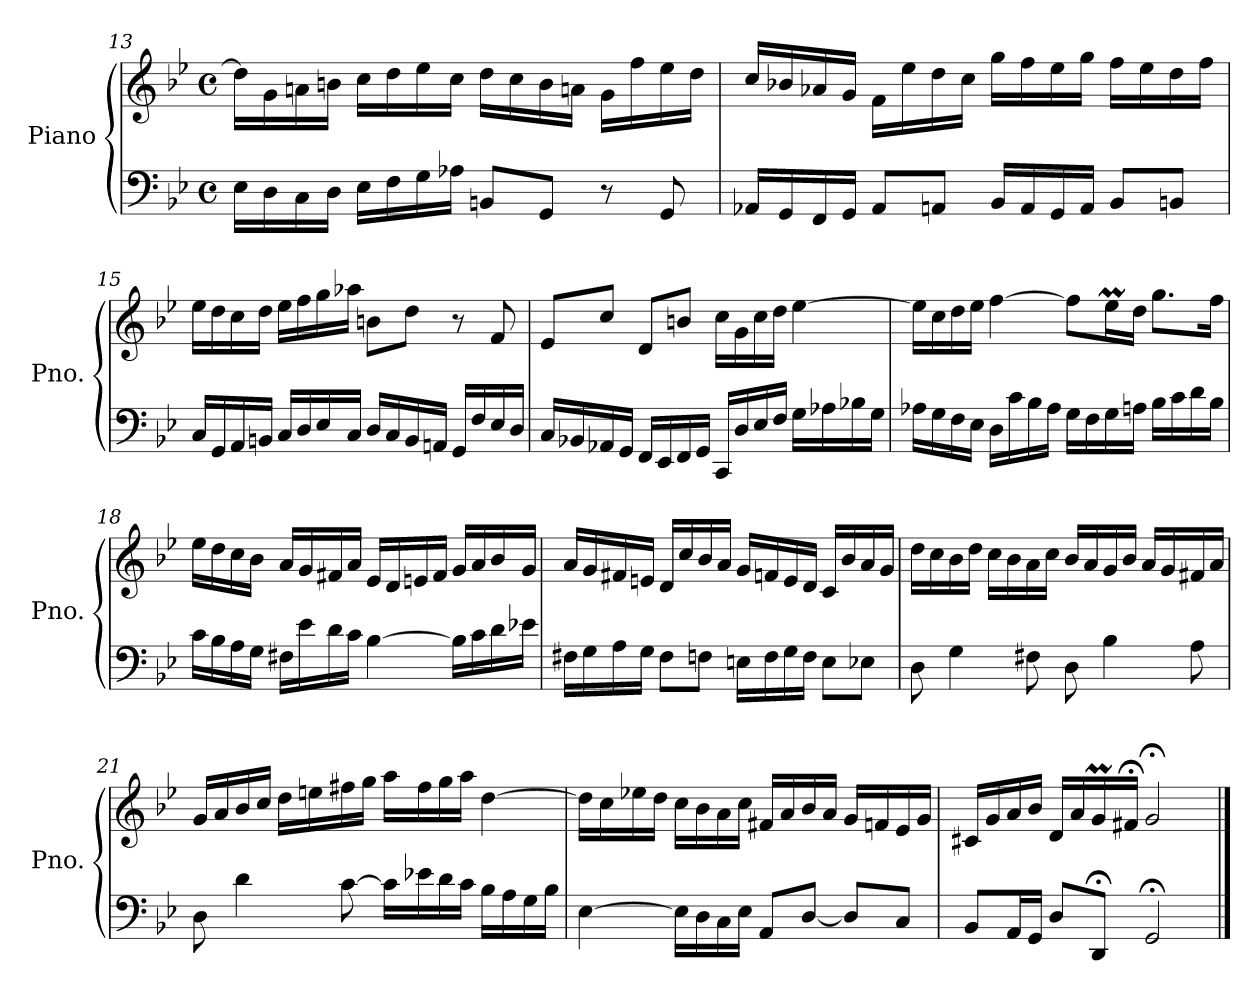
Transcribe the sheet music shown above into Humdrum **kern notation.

**kern	**kern
*part1	*part1
*staff2	*staff1
*I"Piano	*
*I'Pno.	*
!!LO:LB:g=z
*clefF4	*clefG2
*k[b-e-]	*k[b-e-]
*M4/4	*M4/4
*met(c)	*met(c)
=13	=13
16E-\LL	16dd\LL]
16D\	16g\
16C\	16an\
16D\JJ	16bn\JJ
16E-\LL	16cc\LL
16F\	16dd\
16G\	16ee-\
16A-X\JJ	16cc\JJ
8BBn/L	16dd\LL
.	16cc\
8GG/J	16b\
.	16an\JJ
8r	16g\LL
.	16ff\
8GG/	16ee-\
.	16dd\JJ
=14	=14
16AA-X/LL	16cc/LL
16GG/	16b-X/
16FF/	16a-X/
16GG/JJ	16g/JJ
8AA-/L	16f\LL
.	16ee-\
8AAn/J	16dd\
.	16cc\JJ
16BB-/LL	16gg\LL
16AA/	16ff\
16GG/	16ee-\
16AA/JJ	16gg\JJ
8BB-/L	16ff\LL
.	16ee-\
8BBn/J	16dd\
.	16ff\JJ
!!LO:LB:g=z
=15	=15
16C/LL	16ee-\LL
16GG/	16dd\
16AA/	16cc\
16BBn/JJ	16dd\JJ
16C/LL	16ee-\LL
16D/	16ff\
16E-/	16gg\
16C/JJ	16aa-X\JJ
16D/LL	8bn\L
16C/	.
16BB/	8dd\J
16AAn/JJ	.
16GG/LL	8r
16F/	.
16E-/	8f/
16D/JJ	.
=16	=16
16C/LL	8e-/L
16BB-X/	.
16AA-X/	8cc/J
16GG/JJ	.
16FF/LL	8d/L
16EE-/	.
16FF/	8bn/J
16GG/JJ	.
16CC/LL	16cc\LL
16D/	16g\
16E-/	16cc\
16F/JJ	16dd\JJ
16G\LL	[4ee-\
16A-X\	.
16B-X\	.
16G\JJ	.
!!LO:LB:g=z
=17	=17
16A-X\LL	16ee-\LL]
16G\	16cc\
16F\	16dd\
16E-\JJ	16ee-\JJ
16D\LL	[4ff\
16c\	.
16B-\	.
16A-\JJ	.
16G\LL	8ff\L]
16F\	.
16G\	16ee-M\L
16An\JJ	16dd\JJ
16B-\LL	8.gg\L
16c\	.
16d\	.
16B-\JJ	16ff\Jk
=18	=18
16c\LL	16ee-\LL
16B-\	16dd\
16A\	16cc\
16G\JJ	16b-\JJ
16F#X\LL	16a/LL
16e-\	16g/
16d\	16f#X/
16c\JJ	16a/JJ
[4B-\	16e-/LL
.	16d/
.	16en/
.	16f#/JJ
16B-\LL]	16g/LL
16c\	16a/
16d\	16b-/
16e-X\JJ	16g/JJ
!!LO:LB:g=z
=19	=19
16F#X\LL	16a/LL
16G\	16g/
16A\	16f#X/
16G\JJ	16en/JJ
8F#\L	16d/LL
.	16cc/
8Fn\J	16b-/
.	16a/JJ
16En\LL	16g/LL
16F\	16fn/
16G\	16e/
16F\JJ	16d/JJ
8E\L	16c/LL
.	16b-/
8E-X\J	16a/
.	16g/JJ
=20	=20
8D\	16dd\LL
.	16cc\
4G\	16b-\
.	16dd\JJ
.	16cc\LL
.	16b-\
8F#X\	16a\
.	16cc\JJ
8D\	16b-/LL
.	16a/
4B-\	16g/
.	16b-/JJ
.	16a/LL
.	16g/
8A\	16f#X/
.	16a/JJ
!!LO:PB:g=z
=21	=21
8D\	16g/LL
.	16a/
4d\	16b-/
.	16cc/JJ
.	16dd\LL
.	16een\
[8c\	16ff#X\
.	16gg\JJ
16c\LL]	16aa\LL
16e-X\	16ff#\
16d\	16gg\
16c\JJ	16aa\JJ
16B-\LL	[4dd\
16A\	.
16G\	.
16B-\JJ	.
=22	=22
[4E-\	16dd\LL]
.	16cc\
.	16ee-X\
.	16dd\JJ
16E-\LL]	16cc\LL
16D\	16b-\
16C\	16a\
16E-\JJ	16cc\JJ
8AA/L	16f#X/LL
.	16a/
[8D/J	16b-/
.	16a/JJ
8D/L]	16g/LL
.	16fn/
8C/J	16e-/
.	16g/JJ
=23	=23
8BB-/L	16c#X/LL
.	16g/
16AA/L	16a/
16GG/JJ	16b-/JJ
8D/L	16d/LL
.	16a/
8DD;/J	16gM/
.	16f#X;</JJ
2GG;</	2g;</
==	==
*-	*-
